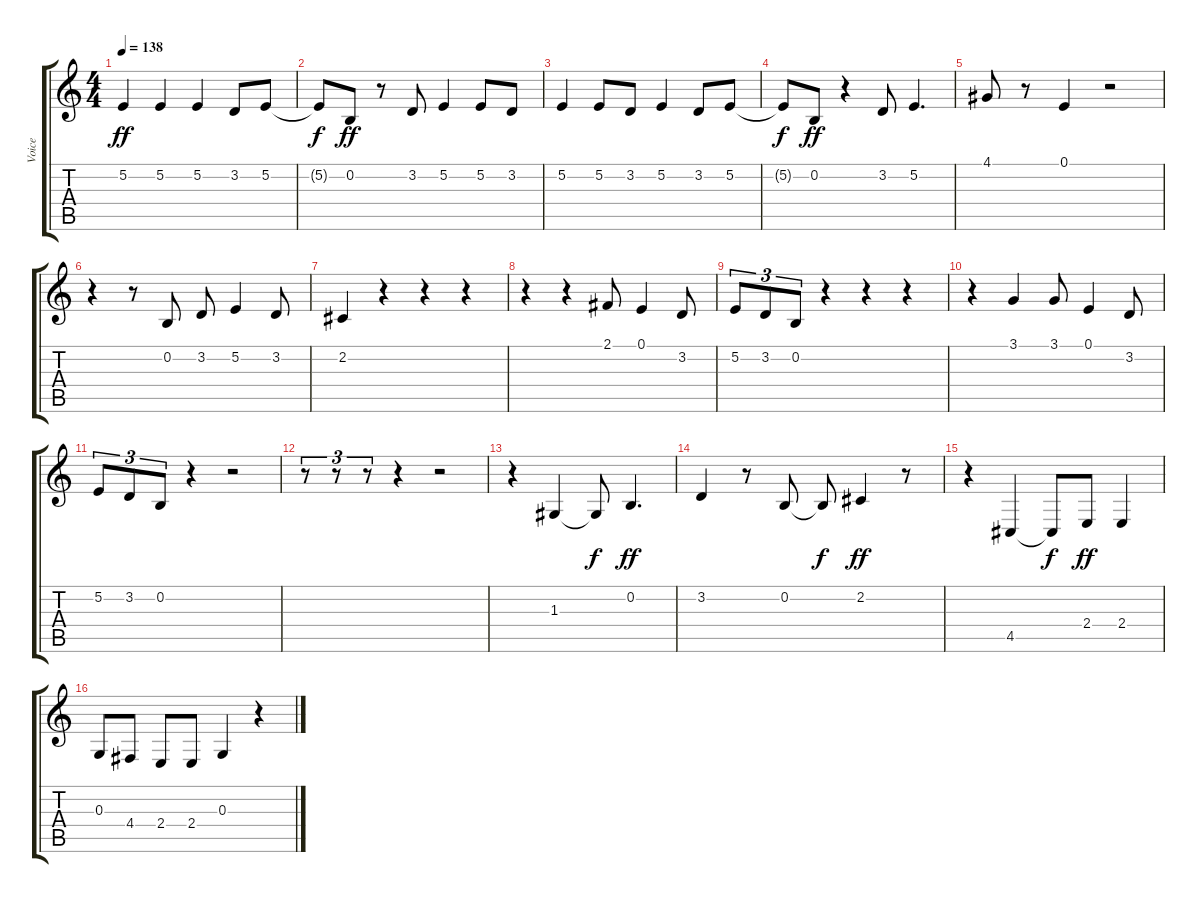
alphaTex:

\track ("Voice" "Voice") {instrument acousticgrandpiano}
\staff {score tabs}
\tuning (E4 B3 G3 D3 A2 E2) {hide}
\ts (4 4)
\tempo 138
\clef g2
\ks c
5.2.4{dy ff} 5.2.4 5.2.4 3.2.8 5.2.8 |
5.2{t}.8{dy f} 0.2.8{dy ff} r.8 3.2.8 5.2.4 5.2.8 3.2.8 |
5.2.4 5.2.8 3.2.8 5.2.4 3.2.8 5.2.8 |
5.2{t}.8{dy f} 0.2.8{dy ff} r.4 3.2.8 5.2.4{d} |
4.1.8 r.8 0.1.4 r.2 |
r.4 r.8 0.2.8 3.2.8 5.2.4 3.2.8 |
2.2.4 r.4 r.4 r.4 |
r.4 r.4 2.1.8 0.1.4 3.2.8 |
5.2.8{tu (3 2)} 3.2.8{tu (3 2)} 0.2.8{tu (3 2)} r.4 r.4 r.4 |
r.4 3.1.4 3.1.8 0.1.4 3.2.8 |
5.2.8{tu (3 2)} 3.2.8{tu (3 2)} 0.2.8{tu (3 2)} r.4 r.2 |
r.8{tu (3 2)} r.8{tu (3 2)} r.8{tu (3 2)} r.4 r.2 |
r.4 1.3.4 1.3{t}.8{dy f} 0.2.4{d dy ff} |
3.2.4 r.8 0.2.8 0.2{t}.8{dy f} 2.2.4{dy ff} r.8 |
r.4 4.5.4 4.5{t}.8{dy f} 2.4.8{dy ff} 2.4.4 |
0.3.8 4.4.8 2.4.8 2.4.8 0.3.4 r.4
